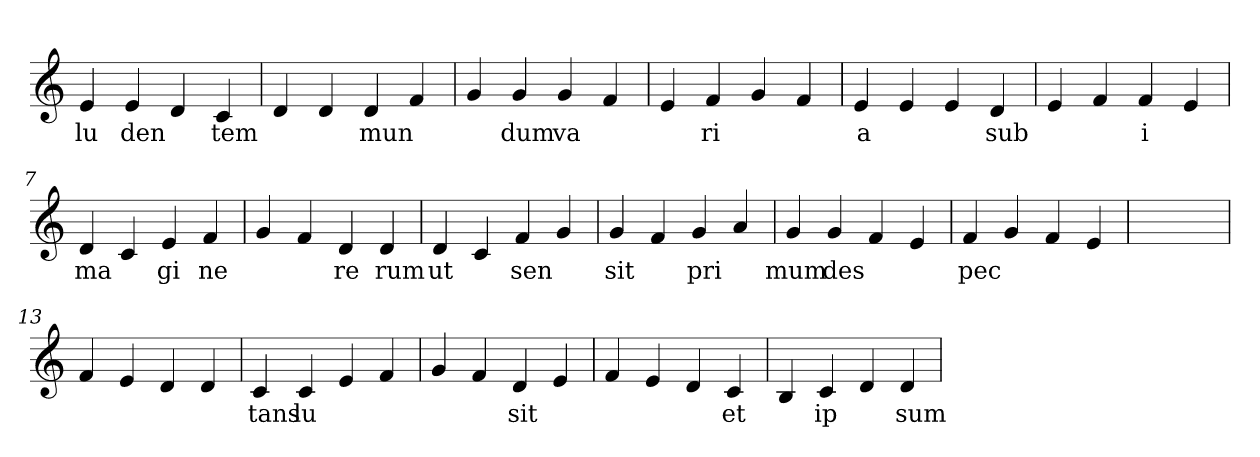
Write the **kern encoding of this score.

**kern	**text
*part1	*part1
*staff1	*staff1
*clefG2	*
=1	=1
4e	lu
4e	den
4d	.
4c	tem
=2	=2
4d	.
4d	.
4d	mun
4f	.
=3	=3
4g	.
4g	dum
4g	va
4f	.
=4	=4
4e	.
4f	ri
4g	.
4f	.
=5	=5
4e	a
4e	.
4e	.
4d	sub
=6	=6
4e	.
4f	.
4f	i
4e	.
=7	=7
4d	ma
4c	.
4e	gi
4f	ne
=8	=8
4g	.
4f	.
4d	re
4d	rum
=9	=9
4d	ut
4c	.
4f	sen
4g	.
=10	=10
4g	sit
4f	.
4g	pri
4a	.
=11	=11
4g	mum
4g	des
4f	.
4e	.
=12	=12
4f	pec
4g	.
4f	.
4e	.
=13	=13
1ryy	.
=13	=13
4f	.
4e	.
4d	.
4d	.
=14	=14
4c	tans
4c	lu
4e	.
4f	.
=15	=15
4g	.
4f	.
4d	sit
4e	.
=16	=16
4f	.
4e	.
4d	.
4c	et
=17	=17
4B	.
4c	ip
4d	.
4d	sum
=	=
*-	*-
